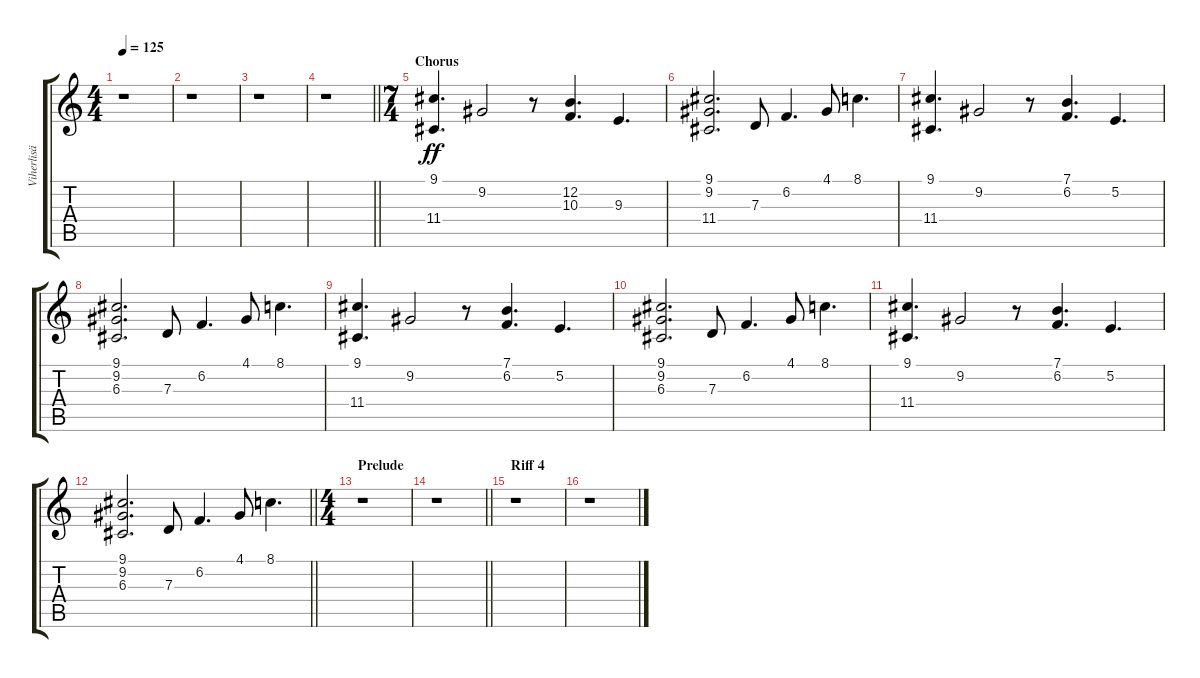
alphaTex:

\track ("Viherlisä" "Viherlisä") {instrument lead1square}
\staff {score tabs}
\tuning (E4 B3 G3 D3 A2 E2) {hide}
\ts (4 4)
\tempo 125
\clef g2
\ks c
r.1{dy ff} |
r.1 |
r.1 |
\barLineRight lightlight
r.1 |
\ts (7 4)
\section ("" "Chorus")
(9.1 11.4).4{d} 9.2.2 r.8 (12.2 10.3).4{d} 9.3.4{d} |
(9.1 9.2 11.4).2{d} 7.3.8 6.2.4{d} 4.1.8 8.1.4{d} |
(9.1 11.4).4{d} 9.2.2 r.8 (7.1 6.2).4{d} 5.2.4{d} |
(9.1 9.2 6.3).2{d} 7.3.8 6.2.4{d} 4.1.8 8.1.4{d} |
(9.1 11.4).4{d} 9.2.2 r.8 (7.1 6.2).4{d} 5.2.4{d} |
(9.1 9.2 6.3).2{d} 7.3.8 6.2.4{d} 4.1.8 8.1.4{d} |
(9.1 11.4).4{d} 9.2.2 r.8 (7.1 6.2).4{d} 5.2.4{d} |
\barLineRight lightlight
(9.1 9.2 6.3).2{d} 7.3.8 6.2.4{d} 4.1.8 8.1.4{d} |
\ts (4 4)
\section ("" "Prelude")
r.1 |
\barLineRight lightlight
r.1 |
\section ("" "Riff 4")
r.1 |
r.1
